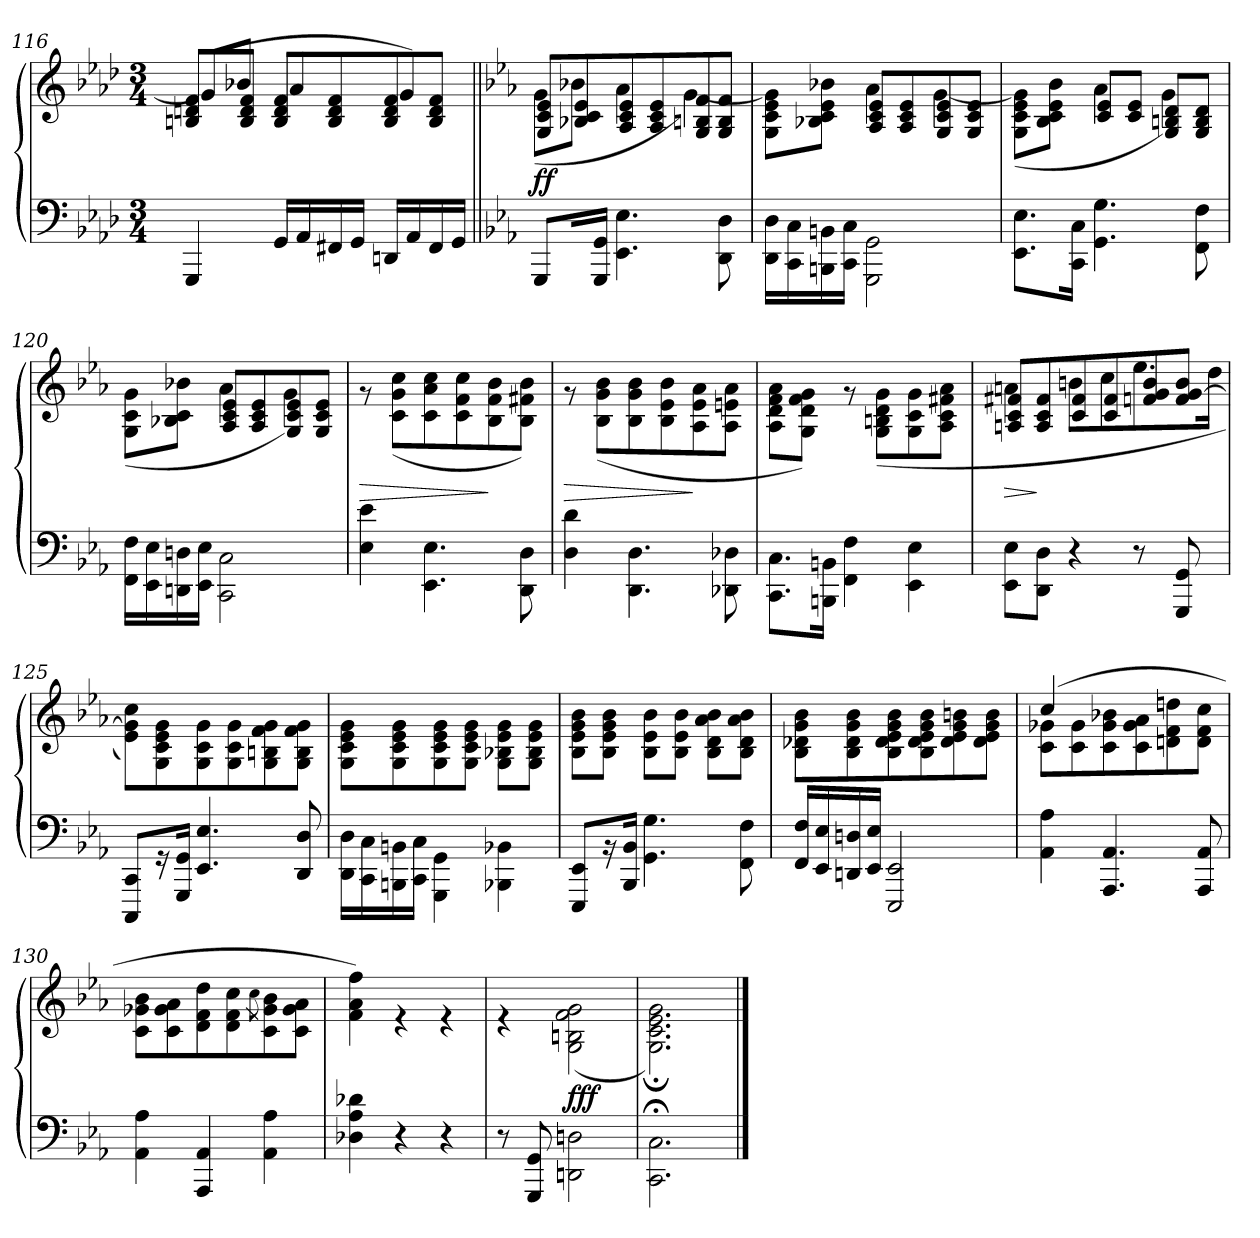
**kern	**kern	**dynam
*part1	*part1	*part1
*staff2	*staff1	*staff1/2
*clefF4	*clefG2	*
*k[b-e-a-d-]	*k[b-e-a-d-]	*
*M3/4	*M3/4	*
=116	=116	=116
*	*^	*
*	*	*^	*
4GGG/	8Bn/ 8dn/ 8f/L	2ryy	(>8g/L]	.
.	8B/ 8d/ 8f/J	.	8b-X/J	.
16GG/LL	8B/ 8d/ 8f/L	.	4a-/	.
16AA-/	.	.	.	.
16FF#X/	8B/ 8d/ 8f/	.	.	.
16GG/JJ	.	.	.	.
16DDn/LL	8B/ 8d/ 8f/	8ryy	4g/)	.
16AA-/	.	.	.	.
16FF#/	8B/ 8d/ 8f/J	16ryy	.	.
16GG/JJ	.	16ryy	.	.
!!LO:LB:g=z	!!	!!
=117||	=117||	=117||	=117||	=117||
*k[b-e-a-]	*k[b-e-a-]	*	*	*
!	!	!	!	!LO:DY:b
8GGG/L	2.ryy	(>8g\L	8G/ 8c/ 8e-/L	ff
16ryy	.	8b-X\J	8B-X/ 8c/ 8e-/	.
16GGG/ 16GG/Jk	.	.	.	.
4.EE-\ 4.E-\	.	4a-\	8A-/ 8c/ 8e-/	.
.	.	.	8A-/ 8c/ 8e-/	.
.	.	[4g\)	8G/ 8Bn/ 8f/	.
8DD\ 8D\	.	.	8G/ 8B/ 8f/J	.
=118	=118	=118	=118	=118
16DD\ 16D\LL	2.ryy	8G\ 8c\ 8e-\ 8g\]L	4ryy	.
16CC\ 16C\	.	.	.	.
16BBBn\ 16BBn\	.	8B-X\ 8c\ 8e-\ 8b-X\J	.	.
16CC\ 16C\JJ	.	.	.	.
2GGG\ 2GG\	.	4a-\	8A-/ 8c/ 8e-/L	.
.	.	.	8A-/ 8c/ 8e-/	.
.	.	[4g\	8G/ 8c/ 8e-/	.
.	.	.	8G/ 8c/ 8e-/J	.
=119	=119	=119	=119	=119
8.EE-\ 8.E-\L	2.ryy	(>8G\ 8c\ 8e-\ 8g\]L	4ryy	.
.	.	8B-\ 8c\ 8e-\ 8b-\J	.	.
16CC\ 16C\Jk	.	.	.	.
4.GG\ 4.G\	.	4a-\	8c/ 8e-/L	.
.	.	.	8c/ 8e-/J	.
.	.	4g\)	8G/ 8Bn/ 8d/L	.
8FF\ 8F\	.	.	8G/ 8B/ 8d/J	.
=120	=120	=120	=120	=120
16FF\ 16F\LL	2.ryy	(>8G\ 8c\ 8g\L	4ryy	.
16EE-\ 16E-\	.	.	.	.
16DDn\ 16Dn\	.	8B-X\ 8c\ 8b-X\J	.	.
16EE-\ 16E-\JJ	.	.	.	.
2CC\ 2C\	.	4a-\	8A-/ 8c/ 8e-/L	.
.	.	.	8A-/ 8c/ 8e-/	.
.	.	4g\)	8G/ 8c/ 8e-/	.
.	.	.	8G/ 8c/ 8e-/J	.
!!LO:LB:g=z
=121	=121	=121	=121	=121
!	!	!	!	!LO:HP:b
*	*	*v	*v	*
4E-\ 4e-\	2.ryy	8rg	>
.	.	(>8c\ 8g\ 8cc\L	.
4.EE-\ 4.E-\	.	8c\ 8a-\ 8cc\	.
.	.	8c\ 8f\ 8cc\	.
.	.	8B-\ 8f\ 8b-\	]
8DD\ 8D\	.	8B-\ 8f#X\ 8b-\J)	.
=122	=122	=122	=122
!	!	!	!LO:HP:b
4D\ 4d\	2.ryy	8rg	>
.	.	(>8B-\ 8g\ 8b-\L	.
4.DD\ 4.D\	.	8B-\ 8g\ 8b-\	.
.	.	8B-\ 8e-\ 8b-\	.
.	.	8A-\ 8e-\ 8a-\	]
8DD-X\ 8D-X\	.	8A-\ 8en\ 8a-\J	.
=123	=123	=123	=123
8.CC\ 8.C\L	2.ryy	8A-\ 8d\ 8f\ 8a-\L	.
.	.	8G\ 8d\ 8f\ 8g\J)	.
16BBBn\ 16BBn\Jk	.	.	.
4FF\ 4F\	.	8rg	.
.	.	(>8G\ 8Bn\ 8d\ 8g\L	.
4EE-\ 4E-\	.	8G\ 8c\ 8g\	.
.	.	8A-\ 8c\ 8f#X\ 8a-\J	.
=124	=124	=124	=124
!	!	!	!LO:HP:b
*	*	*^	*
8EE-\ 8E-\L	2.ryy	4an\	8An/ 8c/ 8f#X/L	>
8DD\ 8D\J	.	.	8A/ 8c/ 8f#/	]
4r	.	8bn\L	8c/ 8f#/	.
.	.	8cc\	8c/ 8f#/	.
8r	.	8.ee-\	8fn/ 8g/ 8b/	.
8GGG/ 8GG/	.	.	8f/ [8g/ 8b/J	.
.	.	16dd\Jk	.	.
*	*	*v	*v	*
!!LO:LB:g=z
=125	=125	=125	=125
8CCC/ 8CC/L	2.ryy	8e-\ 8g\] 8cc\L)	.
16rGG	.	8G\ 8c\ 8e-\ 8g\	.
16GGG/ 16GG/Jk	.	.	.
4.EE-/ 4.E-/	.	8G\ 8c\ 8g\	.
.	.	8G\ 8c\ 8g\	.
.	.	8G\ 8Bn\ 8f\ 8g\	.
8DD/ 8D/	.	8G\ 8B\ 8f\ 8g\J	.
=126	=126	=126	=126
16DD\ 16D\LL	2.ryy	8G\ 8c\ 8e-\ 8g\L	.
16CC\ 16C\	.	.	.
16BBBn\ 16BBn\	.	8G\ 8c\ 8e-\ 8g\	.
16CC\ 16C\JJ	.	.	.
4GGG\ 4GG\	.	8G\ 8c\ 8e-\ 8g\	.
.	.	8G\ 8c\ 8e-\ 8g\J	.
4BBB-X\ 4BB-X\	.	8G\ 8B-X\ 8e-\ 8g\L	.
.	.	8G\ 8B-\ 8e-\ 8g\J	.
=127	=127	=127	=127
8EEE-/ 8EE-/L	2.ryy	8B-\ 8e-\ 8g\ 8b-\L	.
16rBB	.	8B-\ 8e-\ 8g\ 8b-\J	.
16BBB-/ 16BB-/Jk	.	.	.
4.GG\ 4.G\	.	8B-\ 8e-\ 8b-\L	.
.	.	8B-\ 8e-\ 8b-\J	.
.	.	8B-\ 8d\ 8a-\ 8b-\L	.
8FF\ 8F\	.	8B-\ 8d\ 8a-\ 8b-\J	.
=128	=128	=128	=128
16FF/ 16F/LL	2.ryy	8B-\ 8d-X\ 8g\ 8b-\L	.
16EE-/ 16E-/	.	.	.
16DDn/ 16Dn/	.	8B-\ 8d-\ 8g\ 8b-\	.
16EE-/ 16E-/JJ	.	.	.
2EEE-/ 2EE-/	.	8B-\ 8d-\ 8e-\ 8g\ 8b-\	.
.	.	8B-\ 8d-\ 8e-\ 8g\ 8b-\	.
.	.	8d-\ 8e-\ 8g\ 8bn\	.
.	.	8d-\ 8e-\ 8g\ 8b\J	.
!!LO:PB:g=z
=129	=129	=129	=129
*	*	*^	*
4AA-\ 4A-\	2.ryy	8c\ 8g-X\L	(>4cc/	.
.	.	8c\ 8g-\	.	.
4.AAA-/ 4.AA-/	.	8c\ 8g-\ 8b-X\	2ryy	.
.	.	8c\ 8g-\ 8a-\	.	.
.	.	8dn\ 8f\ 8ddn\	.	.
8AAA-/ 8AA-/	.	8d\ 8f\ 8cc\J	.	.
*	*	*v	*v	*
=130	=130	=130	=130
4AA-\ 4A-\	2.ryy	8c\ 8g-X\ 8b-\L	.
.	.	8c\ 8g-\ 8a-\	.
4AAA-/ 4AA-/	.	8d\ 8f\ 8dd\	.
.	.	8d\ 8f\ 8cc\	.
.	.	8qcc\	.
4AA-\ 4A-\	.	8c\ 8g-\ 8b-\	.
.	.	8c\ 8g-\ 8a-\J	.
=131	=131	=131	=131
4D-X\ 4A-\ 4d-X\	2.ryy	4f\ 4a-\ 4ff\)	.
4r	.	4r	.
4r	.	4r	.
=132	=132	=132	=132
8r	2.ryy	4r	.
8GGG/ 8GG/	.	.	.
!	!	!	!LO:DY:b
2DDn\ 2Dn\	.	(>2G\ 2Bn\ 2f\ 2g\	fff
=133	=133	=133	=133
2.CC\;< 2.C\;<	2.ryy	2.G\; 2.c\; 2.e-\; 2.g\;)	.
*	*v	*v	*
==	==	==
*-	*-	*-
